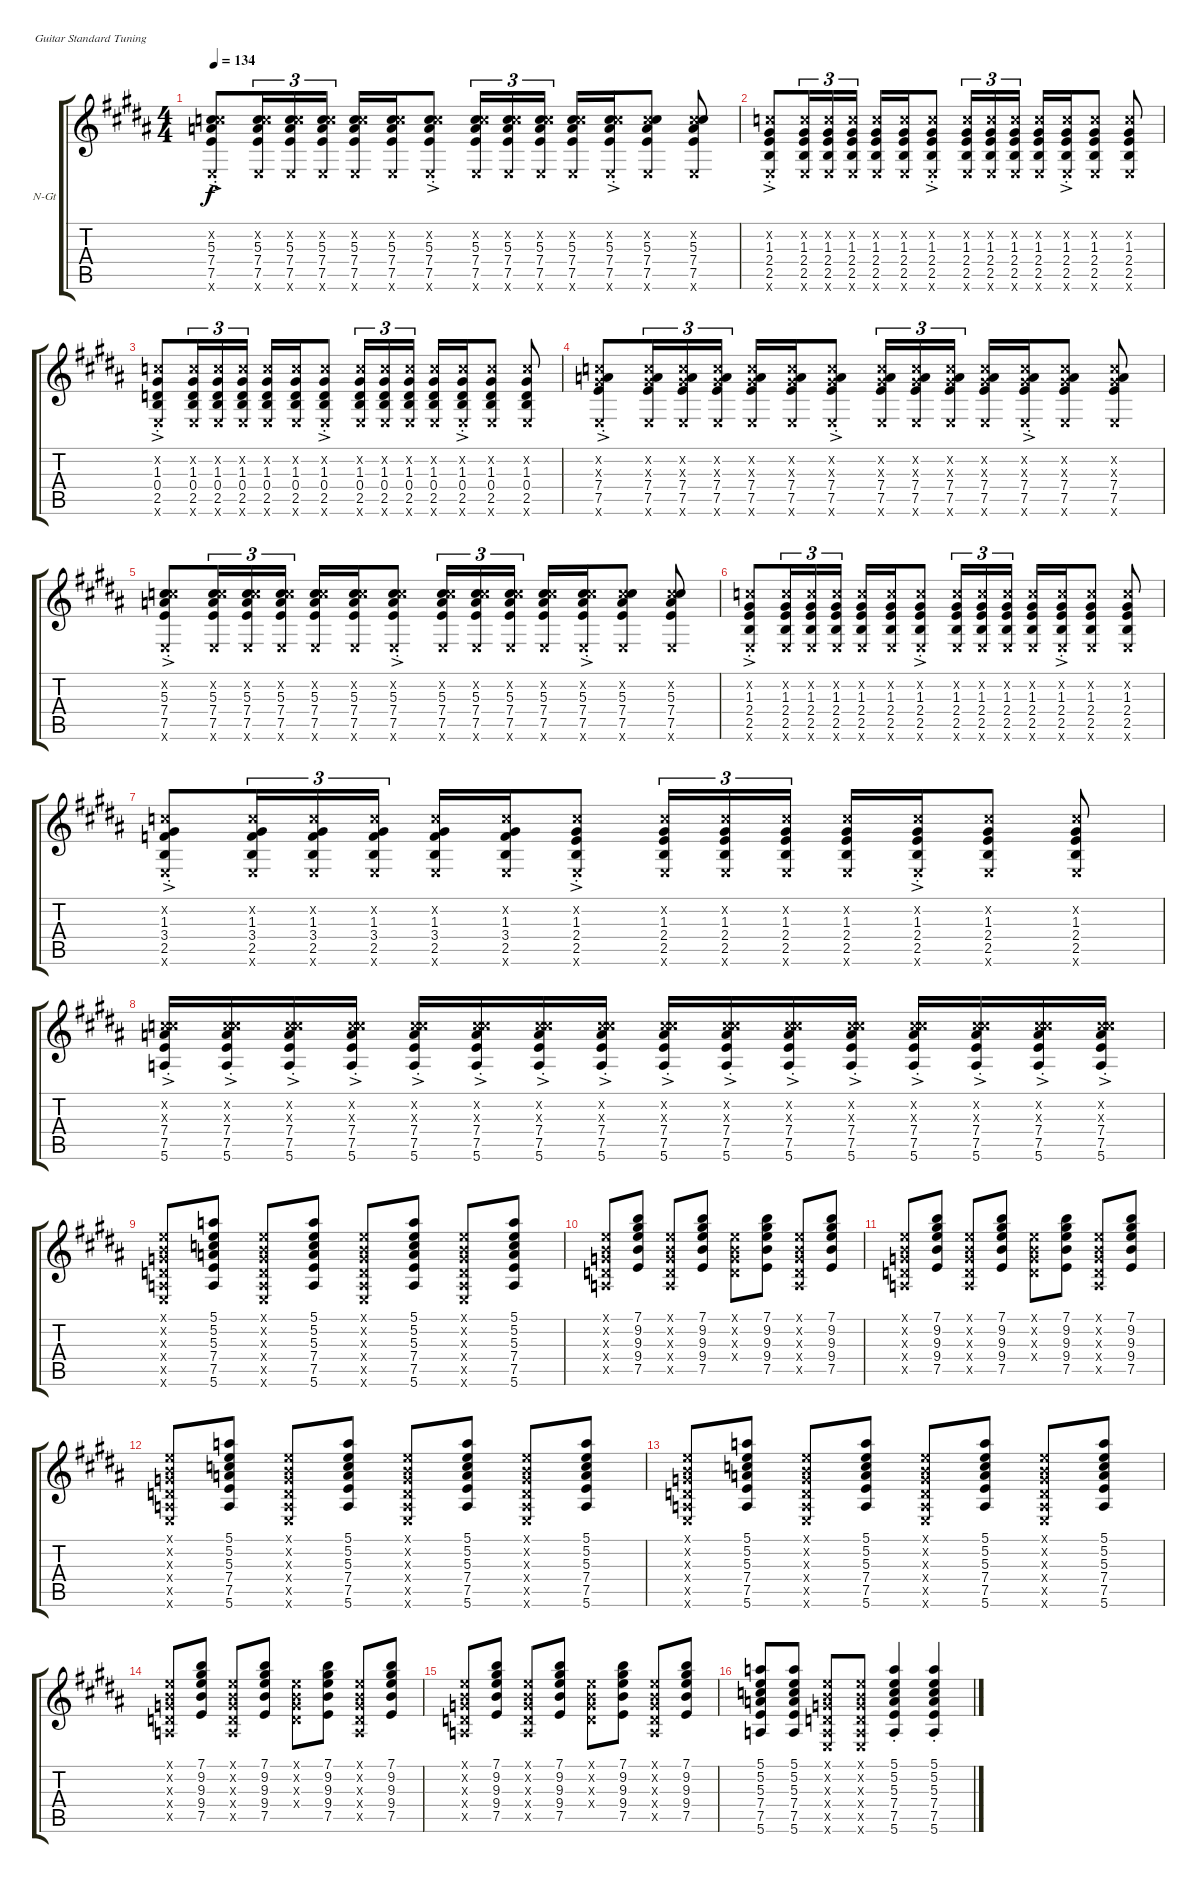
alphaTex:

\defaultSystemsLayout 4
\bracketExtendMode groupsimilarinstruments
\firstSystemTrackNameOrientation horizontal
\otherSystemsTrackNameOrientation horizontal
\track ("Cédric" "N-Gt") {instrument acousticguitarnylon}
\staff {score tabs}
\tuning (E4 B3 G3 D3 A2 E2)
\ts (4 4)
\tempo 134
\clef g2
\ks b
(0.6{x} 7.5 7.4 5.3{ac st} 1.2{x}).8{dy f beam merge} (0.6{x} 7.5 7.4 5.3 1.2{x}).16{tu (3 2) beam merge} (0.6{x} 7.5 7.4 5.3 1.2{x}).16{tu (3 2) beam merge} (0.6{x} 7.5 7.4 5.3 1.2{x}).16{tu (3 2)} (0.6{x} 7.5 7.4 5.3 1.2{x}).16 (0.6{x} 7.5 7.4 5.3 1.2{x}).16 (0.6{x} 7.5 7.4 5.3{ac st} 1.2{x}).8{beam split} (0.6{x} 7.5 7.4 5.3 1.2{x}).16{tu (3 2)} (0.6{x} 7.5 7.4 5.3 1.2{x}).16{tu (3 2) beam merge} (0.6{x} 7.5 7.4 5.3 1.2{x}).16{tu (3 2)} (0.6{x} 7.5 7.4 5.3 1.2{x}).16 (0.6{x} 7.5 7.4 5.3{ac st} 1.2{x}).16{beam merge} (1.2{x} 5.3 7.4 7.5 0.6{x}).8{beam split} (1.2{x} 5.3 7.4 7.5 0.6{x}).8 |
(0.6{x} 2.5 2.4 1.3{ac st} 1.2{x}).8{beam merge} (0.6{x} 2.5 2.4 1.3 1.2{x}).16{tu (3 2) beam merge} (0.6{x} 2.5 2.4 1.3 1.2{x}).16{tu (3 2) beam merge} (0.6{x} 2.5 2.4 1.3 1.2{x}).16{tu (3 2)} (0.6{x} 2.5 2.4 1.3 1.2{x}).16 (0.6{x} 2.5 2.4 1.3 1.2{x}).16 (0.6{x} 2.5 2.4 1.3{ac st} 1.2{x}).8{beam split} (0.6{x} 2.5 2.4 1.3 1.2{x}).16{tu (3 2)} (0.6{x} 2.5 2.4 1.3 1.2{x}).16{tu (3 2) beam merge} (0.6{x} 2.5 2.4 1.3 1.2{x}).16{tu (3 2)} (0.6{x} 2.5 2.4 1.3 1.2{x}).16 (0.6{x} 2.5 2.4 1.3{ac st} 1.2{x}).16{beam merge} (1.2{x} 1.3 2.4 2.5 0.6{x}).8{beam split} (1.2{x} 1.3 2.4 2.5 0.6{x}).8 |
(0.6{x} 2.5 0.4 1.3{ac st} 1.2{x}).8{beam merge} (0.6{x} 2.5 0.4 1.3 1.2{x}).16{tu (3 2) beam merge} (0.6{x} 2.5 0.4 1.3 1.2{x}).16{tu (3 2) beam merge} (0.6{x} 2.5 0.4 1.3 1.2{x}).16{tu (3 2)} (0.6{x} 2.5 0.4 1.3 1.2{x}).16 (0.6{x} 2.5 0.4 1.3 1.2{x}).16 (0.6{x} 2.5 0.4 1.3{ac st} 1.2{x}).8{beam split} (0.6{x} 2.5 0.4 1.3 1.2{x}).16{tu (3 2)} (0.6{x} 2.5 0.4 1.3 1.2{x}).16{tu (3 2) beam merge} (0.6{x} 2.5 0.4 1.3 1.2{x}).16{tu (3 2)} (0.6{x} 2.5 0.4 1.3 1.2{x}).16 (0.6{x} 2.5 0.4 1.3{ac st} 1.2{x}).16{beam merge} (1.2{x} 1.3 0.4 2.5 0.6{x}).8{beam split} (1.2{x} 1.3 0.4 2.5 0.6{x}).8 |
(0.6{x} 7.5 7.4 1.3{ac st x} 1.2{x}).8{beam merge} (0.6{x} 7.5 7.4 1.3{x} 1.2{x}).16{tu (3 2) beam merge} (0.6{x} 7.5 7.4 1.3{x} 1.2{x}).16{tu (3 2) beam merge} (0.6{x} 7.5 7.4 1.3{x} 1.2{x}).16{tu (3 2)} (0.6{x} 7.5 7.4 1.3{x} 1.2{x}).16 (0.6{x} 7.5 7.4 1.3{x} 1.2{x}).16 (0.6{x} 7.5 7.4 1.3{ac st x} 1.2{x}).8{beam split} (0.6{x} 7.5 7.4 1.3{x} 1.2{x}).16{tu (3 2)} (0.6{x} 7.5 7.4 1.3{x} 1.2{x}).16{tu (3 2) beam merge} (0.6{x} 7.5 7.4 1.3{x} 1.2{x}).16{tu (3 2)} (0.6{x} 7.5 7.4 1.3{x} 1.2{x}).16 (0.6{x} 7.5 7.4 1.3{ac st x} 1.2{x}).16{beam merge} (1.2{x} 1.3{x} 7.4 7.5 0.6{x}).8{beam split} (1.2{x} 1.3{x} 7.4 7.5 0.6{x}).8 |
(0.6{x} 7.5 7.4 5.3{ac st} 1.2{x}).8{beam merge} (0.6{x} 7.5 7.4 5.3 1.2{x}).16{tu (3 2) beam merge} (0.6{x} 7.5 7.4 5.3 1.2{x}).16{tu (3 2) beam merge} (0.6{x} 7.5 7.4 5.3 1.2{x}).16{tu (3 2)} (0.6{x} 7.5 7.4 5.3 1.2{x}).16 (0.6{x} 7.5 7.4 5.3 1.2{x}).16 (0.6{x} 7.5 7.4 5.3{ac st} 1.2{x}).8{beam split} (0.6{x} 7.5 7.4 5.3 1.2{x}).16{tu (3 2)} (0.6{x} 7.5 7.4 5.3 1.2{x}).16{tu (3 2) beam merge} (0.6{x} 7.5 7.4 5.3 1.2{x}).16{tu (3 2)} (0.6{x} 7.5 7.4 5.3 1.2{x}).16 (0.6{x} 7.5 7.4 5.3{ac st} 1.2{x}).16{beam merge} (1.2{x} 5.3 7.4 7.5 0.6{x}).8{beam split} (1.2{x} 5.3 7.4 7.5 0.6{x}).8 |
(0.6{x} 2.5 2.4 1.3{ac st} 1.2{x}).8{beam merge} (0.6{x} 2.5 2.4 1.3 1.2{x}).16{tu (3 2) beam merge} (0.6{x} 2.5 2.4 1.3 1.2{x}).16{tu (3 2) beam merge} (0.6{x} 2.5 2.4 1.3 1.2{x}).16{tu (3 2)} (0.6{x} 2.5 2.4 1.3 1.2{x}).16 (0.6{x} 2.5 2.4 1.3 1.2{x}).16 (0.6{x} 2.5 2.4 1.3{ac st} 1.2{x}).8{beam split} (0.6{x} 2.5 2.4 1.3 1.2{x}).16{tu (3 2)} (0.6{x} 2.5 2.4 1.3 1.2{x}).16{tu (3 2) beam merge} (0.6{x} 2.5 2.4 1.3 1.2{x}).16{tu (3 2)} (0.6{x} 2.5 2.4 1.3 1.2{x}).16 (0.6{x} 2.5 2.4 1.3{ac st} 1.2{x}).16{beam merge} (1.2{x} 1.3 2.4 2.5 0.6{x}).8{beam split} (1.2{x} 1.3 2.4 2.5 0.6{x}).8 |
(0.6{x} 2.5 3.4 1.3{ac st} 1.2{x}).8{beam merge} (0.6{x} 2.5 3.4 1.3 1.2{x}).16{tu (3 2) beam merge} (0.6{x} 2.5 3.4 1.3 1.2{x}).16{tu (3 2) beam merge} (0.6{x} 2.5 3.4 1.3 1.2{x}).16{tu (3 2)} (0.6{x} 2.5 3.4 1.3 1.2{x}).16 (0.6{x} 2.5 3.4 1.3 1.2{x}).16 (0.6{x} 2.5 2.4 1.3{ac st} 1.2{x}).8{beam split} (0.6{x} 2.5 2.4 1.3 1.2{x}).16{tu (3 2)} (0.6{x} 2.5 2.4 1.3 1.2{x}).16{tu (3 2) beam merge} (0.6{x} 2.5 2.4 1.3 1.2{x}).16{tu (3 2)} (0.6{x} 2.5 2.4 1.3 1.2{x}).16 (0.6{x} 2.5 2.4 1.3{ac st} 1.2{x}).16{beam merge} (1.2{x} 1.3 2.4 2.5 0.6{x}).8{beam split} (1.2{x} 1.3 2.4 2.5 0.6{x}).8 |
(5.6 7.5 7.4 5.3{ac st x} 1.2{x}).16{beam merge} (5.6 7.5 7.4 5.3{ac st x} 1.2{x}).16{beam merge} (5.6 7.5 7.4 5.3{ac st x} 1.2{x}).16{beam merge} (5.6 7.5 7.4 5.3{ac st x} 1.2{x}).16{beam split} (5.6 7.5 7.4 5.3{ac st x} 1.2{x}).16{beam merge} (5.6 7.5 7.4 5.3{ac st x} 1.2{x}).16{beam merge} (5.6 7.5 7.4 5.3{ac st x} 1.2{x}).16{beam merge} (5.6 7.5 7.4 5.3{ac st x} 1.2{x}).16{beam split} (5.6 7.5 7.4 5.3{ac st x} 1.2{x}).16{beam merge} (5.6 7.5 7.4 5.3{ac st x} 1.2{x}).16{beam merge} (5.6 7.5 7.4 5.3{ac st x} 1.2{x}).16{beam merge} (5.6 7.5 7.4 5.3{ac st x} 1.2{x}).16{beam split} (5.6 7.5 7.4 5.3{ac st x} 1.2{x}).16{beam merge} (5.6 7.5 7.4 5.3{ac st x} 1.2{x}).16{beam merge} (5.6 7.5 7.4 5.3{ac st x} 1.2{x}).16{beam merge} (5.6 7.5 7.4 5.3{ac st x} 1.2{x}).16{beam merge} |
(0.1{x} 0.2{x} 0.3{x} 0.4{x} 0.5{x} 0.6{x}).8 (5.6 7.5 7.4 5.3 5.2 5.1).8 (0.6{x} 0.5{x} 0.4{x} 0.3{x} 0.2{x} 0.1{x}).8 (5.6 7.5 7.4 5.3 5.2 5.1).8 (0.1{x} 0.2{x} 0.3{x} 0.4{x} 0.5{x} 0.6{x}).8 (5.6 7.5 7.4 5.3 5.2 5.1).8 (0.6{x} 0.5{x} 0.4{x} 0.3{x} 0.2{x} 0.1{x}).8 (5.6 7.5 7.4 5.3 5.2 5.1).8 |
(0.1{x} 0.2{x} 0.3{x} 0.4{x} 0.5{x}).8 (7.5 9.4 9.3 9.2 7.1).8 (0.5{x} 0.4{x} 0.3{x} 0.2{x} 0.1{x}).8 (7.5 9.4 9.3 9.2 7.1).8 (0.1{x} 0.2{x} 0.3{x} 0.4{x}).8 (7.5 9.4 9.3 9.2 7.1).8 (0.5{x} 0.4{x} 0.3{x} 0.2{x} 0.1{x}).8 (7.5 9.4 9.3 9.2 7.1).8 |
(0.1{x} 0.2{x} 0.3{x} 0.4{x} 0.5{x}).8 (7.5 9.4 9.3 9.2 7.1).8 (0.5{x} 0.4{x} 0.3{x} 0.2{x} 0.1{x}).8 (7.5 9.4 9.3 9.2 7.1).8 (0.1{x} 0.2{x} 0.3{x} 0.4{x}).8 (7.5 9.4 9.3 9.2 7.1).8 (0.5{x} 0.4{x} 0.3{x} 0.2{x} 0.1{x}).8 (7.5 9.4 9.3 9.2 7.1).8 |
(0.1{x} 0.2{x} 0.3{x} 0.4{x} 0.5{x} 0.6{x}).8 (5.6 7.5 7.4 5.3 5.2 5.1).8 (0.6{x} 0.5{x} 0.4{x} 0.3{x} 0.2{x} 0.1{x}).8 (5.6 7.5 7.4 5.3 5.2 5.1).8 (0.1{x} 0.2{x} 0.3{x} 0.4{x} 0.5{x} 0.6{x}).8 (5.6 7.5 7.4 5.3 5.2 5.1).8 (0.6{x} 0.5{x} 0.4{x} 0.3{x} 0.2{x} 0.1{x}).8 (5.6 7.5 7.4 5.3 5.2 5.1).8 |
(0.1{x} 0.2{x} 0.3{x} 0.4{x} 0.5{x} 0.6{x}).8 (5.6 7.5 7.4 5.3 5.2 5.1).8 (0.6{x} 0.5{x} 0.4{x} 0.3{x} 0.2{x} 0.1{x}).8 (5.6 7.5 7.4 5.3 5.2 5.1).8 (0.1{x} 0.2{x} 0.3{x} 0.4{x} 0.5{x} 0.6{x}).8 (5.6 7.5 7.4 5.3 5.2 5.1).8 (0.6{x} 0.5{x} 0.4{x} 0.3{x} 0.2{x} 0.1{x}).8 (5.6 7.5 7.4 5.3 5.2 5.1).8 |
(0.1{x} 0.2{x} 0.3{x} 0.4{x} 0.5{x}).8 (7.5 9.4 9.3 9.2 7.1).8 (0.5{x} 0.4{x} 0.3{x} 0.2{x} 0.1{x}).8 (7.5 9.4 9.3 9.2 7.1).8 (0.1{x} 0.2{x} 0.3{x} 0.4{x}).8 (7.5 9.4 9.3 9.2 7.1).8 (0.5{x} 0.4{x} 0.3{x} 0.2{x} 0.1{x}).8 (7.5 9.4 9.3 9.2 7.1).8 |
(0.1{x} 0.2{x} 0.3{x} 0.4{x} 0.5{x}).8 (7.5 9.4 9.3 9.2 7.1).8 (0.5{x} 0.4{x} 0.3{x} 0.2{x} 0.1{x}).8 (7.5 9.4 9.3 9.2 7.1).8 (0.1{x} 0.2{x} 0.3{x} 0.4{x}).8 (7.5 9.4 9.3 9.2 7.1).8 (0.5{x} 0.4{x} 0.3{x} 0.2{x} 0.1{x}).8 (7.5 9.4 9.3 9.2 7.1).8 |
(5.6 7.5 7.4 5.3 5.2 5.1).8 (5.6 7.5 7.4 5.3 5.2 5.1).8 (0.6{x} 0.5{x} 0.4{x} 0.3{x} 0.2{x} 0.1{x}).8 (0.6{x} 0.5{x} 0.4{x} 0.3{x} 0.2{x} 0.1{x}).8 (5.6{st} 7.5{st} 7.4{st} 5.3{st} 5.2{st} 5.1{st}).4 (5.6{st} 7.5{st} 7.4{st} 5.3{st} 5.2{st} 5.1{st}).4
